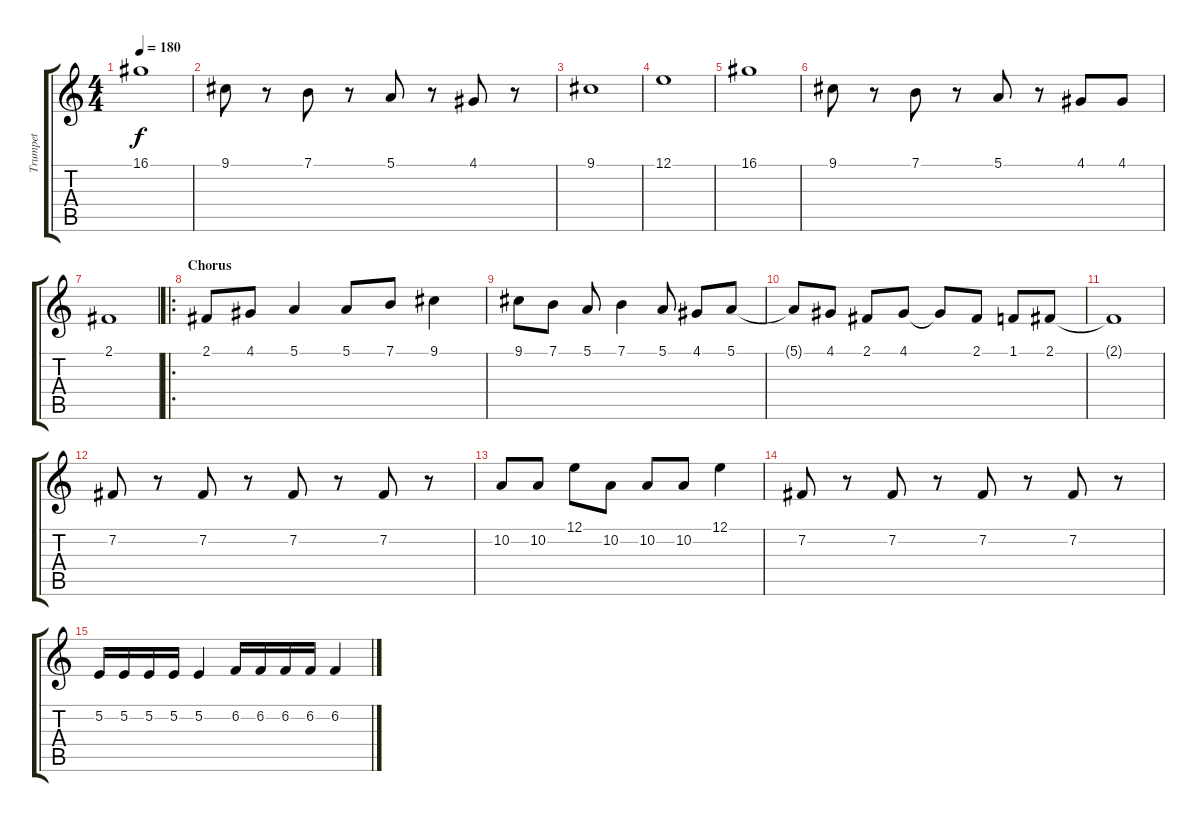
\track ("Trumpet" "Trumpet") {instrument trumpet}
\staff {score tabs}
\tuning (E4 B3 G3 D3 A2 E2) {hide}
\ts (4 4)
\tempo 180
\clef g2
\ks c
16.1.1{dy f} |
9.1.8 r.8 7.1.8 r.8 5.1.8 r.8 4.1.8 r.8 |
9.1.1 |
12.1.1 |
16.1.1 |
9.1.8 r.8 7.1.8 r.8 5.1.8 r.8 4.1.8 4.1.8 |
2.1.1 |
\ro
\section ("" "Chorus")
2.1.8 4.1.8 5.1.4 5.1.8 7.1.8 9.1.4 |
9.1.8 7.1.8 5.1.8 7.1.4 5.1.8 4.1.8 5.1.8 |
5.1{t}.8 4.1.8 2.1.8 4.1.8 4.1{t}.8 2.1.8 1.1.8 2.1.8 |
2.1{t}.1 |
7.2.8 r.8 7.2.8 r.8 7.2.8 r.8 7.2.8 r.8 |
10.2.8 10.2.8 12.1.8 10.2.8 10.2.8 10.2.8 12.1.4 |
7.2.8 r.8 7.2.8 r.8 7.2.8 r.8 7.2.8 r.8 |
5.2.16 5.2.16 5.2.16 5.2.16 5.2.4 6.2.16 6.2.16 6.2.16 6.2.16 6.2.4
